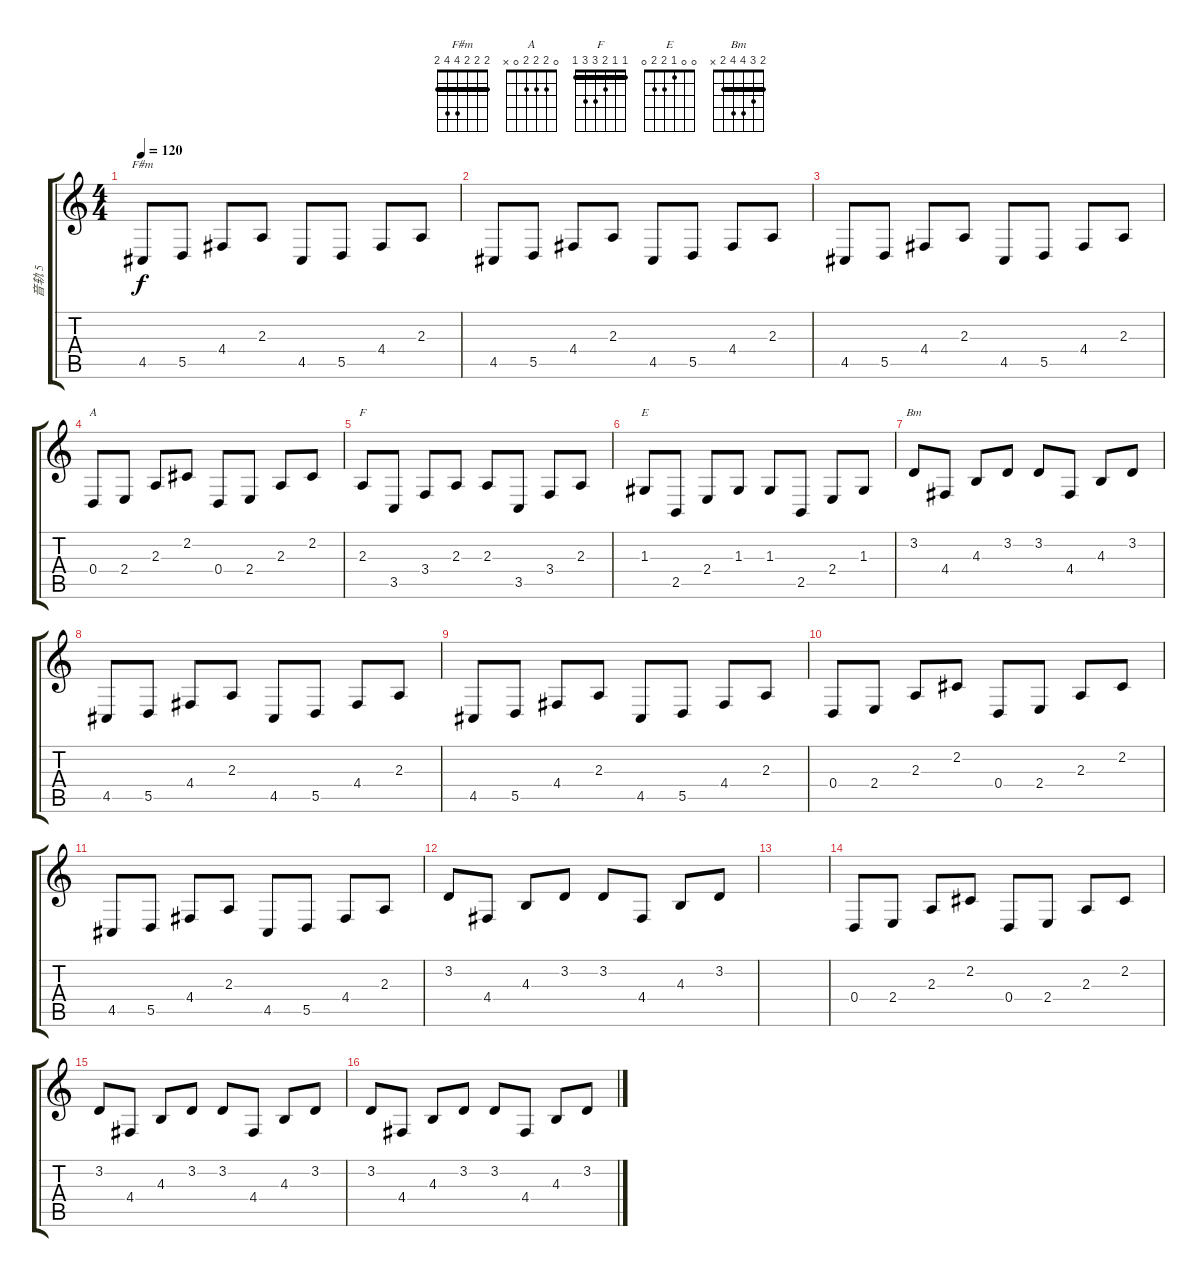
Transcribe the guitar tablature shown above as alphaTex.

\track ("音轨 5" "音轨 5") {instrument acousticgrandpiano}
\staff {score tabs}
\tuning (E4 B3 G3 D3 A2 E2) {hide}
\chord ("F#m" 2 2 2 4 4 2) {barre 2}
\chord ("A" 0 2 2 2 0 x)
\chord ("F" 1 1 2 3 3 1) {barre 1}
\chord ("E" 0 0 1 2 2 0)
\chord ("Bm" 2 3 4 4 2 x) {barre 2}
\ts (4 4)
\tempo 120
\clef g2
\ks c
4.5.8{ch "F#m" dy f} 5.5.8 4.4.8 2.3.8 4.5.8 5.5.8 4.4.8 2.3.8 |
4.5.8 5.5.8 4.4.8 2.3.8 4.5.8 5.5.8 4.4.8 2.3.8 |
4.5.8 5.5.8 4.4.8 2.3.8 4.5.8 5.5.8 4.4.8 2.3.8 |
0.4.8{ch "A"} 2.4.8 2.3.8 2.2.8 0.4.8 2.4.8 2.3.8 2.2.8 |
2.3.8{ch "F"} 3.5.8 3.4.8 2.3.8 2.3.8 3.5.8 3.4.8 2.3.8 |
1.3.8{ch "E"} 2.5.8 2.4.8 1.3.8 1.3.8 2.5.8 2.4.8 1.3.8 |
3.2.8{ch "Bm"} 4.4.8 4.3.8 3.2.8 3.2.8 4.4.8 4.3.8 3.2.8 |
4.5.8 5.5.8 4.4.8 2.3.8 4.5.8 5.5.8 4.4.8 2.3.8 |
4.5.8 5.5.8 4.4.8 2.3.8 4.5.8 5.5.8 4.4.8 2.3.8 |
0.4.8 2.4.8 2.3.8 2.2.8 0.4.8 2.4.8 2.3.8 2.2.8 |
4.5.8 5.5.8 4.4.8 2.3.8 4.5.8 5.5.8 4.4.8 2.3.8 |
3.2.8 4.4.8 4.3.8 3.2.8 3.2.8 4.4.8 4.3.8 3.2.8 |
|
0.4.8 2.4.8 2.3.8 2.2.8 0.4.8 2.4.8 2.3.8 2.2.8 |
3.2.8 4.4.8 4.3.8 3.2.8 3.2.8 4.4.8 4.3.8 3.2.8 |
3.2.8 4.4.8 4.3.8 3.2.8 3.2.8 4.4.8 4.3.8 3.2.8
